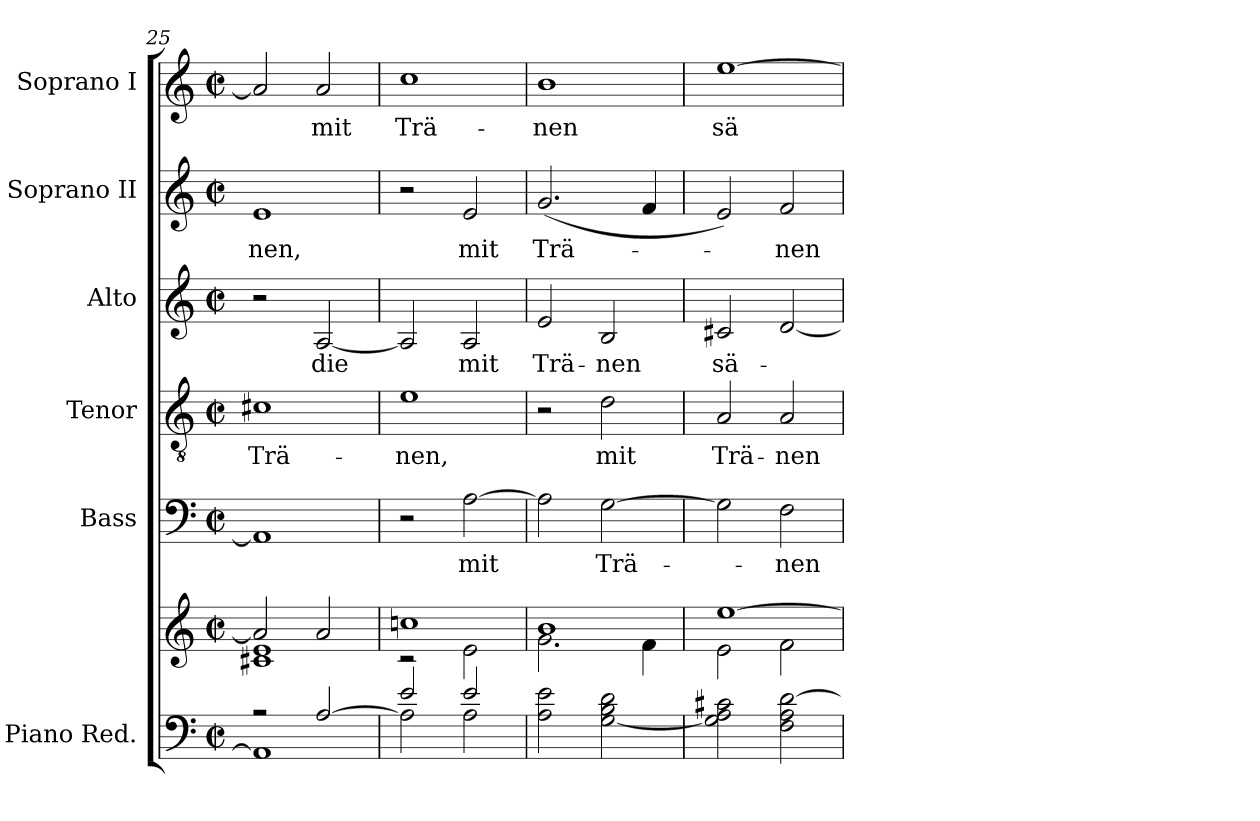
**kern	**kern	**kern	**text	**kern	**text	**kern	**text	**kern	**text	**kern	**text
*part6	*part6	*part5	*part5	*part4	*part4	*part3	*part3	*part2	*part2	*part1	*part1
*staff7	*staff6	*staff5	*staff5	*staff4	*staff4	*staff3	*staff3	*staff2	*staff2	*staff1	*staff1
*I"Piano Red.	*	*I"Bass	*	*I"Tenor	*	*I"Alto	*	*I"Soprano II	*	*I"Soprano I	*
*	*	*I'B	*	*I'T	*	*I'A	*	*I'S II	*	*I'S I	*
*clefF4	*clefG2	*clefF4	*	*clefGv2	*	*clefG2	*	*clefG2	*	*clefG2	*
*	*	*ITrd7c12	*	*ITrd7c12	*	*	*	*	*	*	*
*k[]	*k[]	*k[]	*	*k[]	*	*k[]	*	*k[]	*	*k[]	*
*C:	*C:	*C:	*	*C:	*	*C:	*	*C:	*	*C:	*
*M2/2	*M2/2	*M2/2	*	*M2/2	*	*M2/2	*	*M2/2	*	*M2/2	*
*met(c|)	*met(c|)	*met(c|)	*	*met(c|)	*	*met(c|)	*	*met(c|)	*	*met(c|)	*
=25	=25	=25	=25	=25	=25	=25	=25	=25	=25	=25	=25
*^	*^	*	*	*	*	*	*	*	*	*	*
!	!	!	!	!	!	!	!LO:LY:b:color=#000000	!	!	!	!	!	!
!	!	!	!	!	!	!	!	!	!	!	!LO:LY:b:color=#000000	!	!
2r	1AAi]	2ai/]	1c#Xi 1ei	1AAAi]	.	1C#Xi	Trä-	2r	.	1ei	-nen,	2ai/]	.
!	!	!	!	!	!	!	!	!	!LO:LY:b:color=#000000	!	!	!	!
!	!	!	!	!	!	!	!	!	!	!	!	!	!LO:LY:b:color=#000000
[<2Ai/	.	2ai/	.	.	.	.	.	[<2Ai/	die	.	.	2ai/	mit
=26	=26	=26	=26	=26	=26	=26	=26	=26	=26	=26	=26	=26	=26
!	!	!	!	!	!	!	!LO:LY:b:color=#000000	!	!	!	!	!	!
!	!	!	!	!	!	!	!	!	!	!	!	!	!LO:LY:b:color=#000000
2ei/	2Ai\]	1ccni	2r	2r	.	1Ei	-nen,	2Ai/]	.	2r	.	1cci	Trä-
!	!	!	!	!	!LO:LY:b:color=#000000	!	!	!	!	!	!	!	!
!	!	!	!	!	!	!	!	!	!LO:LY:b:color=#000000	!	!	!	!
!	!	!	!	!	!	!	!	!	!	!	!LO:LY:b:color=#000000	!	!
2ei/	2Ai\	.	2ei\	[>2AAi\	mit	.	.	2Ai/	mit	2ei/	mit	.	.
*v	*v	*	*	*	*	*	*	*	*	*	*	*	*
=27	=27	=27	=27	=27	=27	=27	=27	=27	=27	=27	=27	=27
*^	*	*	*	*	*	*	*	*	*	*	*	*
!	!	!	!	!	!	!	!	!	!LO:LY:b:color=#000000	!	!	!	!
*v	*v	*	*	*	*	*	*	*	*	*	*	*	*
*^	*	*	*	*	*	*	*	*	*	*	*	*
!	!	!	!	!	!	!	!	!	!	!	!LO:LY:b:color=#000000	!	!
*v	*v	*	*	*	*	*	*	*	*	*	*	*	*
*^	*	*	*	*	*	*	*	*	*	*	*	*
!	!	!	!	!	!	!	!	!	!	!	!	!	!LO:LY:b:color=#000000
*v	*v	*	*	*	*	*	*	*	*	*	*	*	*
2Ai\ 2ei	1bi	2.gi\	2AAi\]	.	2r	.	2ei/	Trä-	(2.gi/	Trä-	1bi	-nen
!	!	!	!	!LO:LY:b:color=#000000	!	!	!	!	!	!	!	!
!	!	!	!	!	!	!LO:LY:b:color=#000000	!	!	!	!	!	!
!	!	!	!	!	!	!	!	!LO:LY:b:color=#000000	!	!	!	!
[<2Gi\ 2Bi 2di	.	.	[>2GGi\	Trä-	2Di\	mit	2Bi/	-nen	.	.	.	.
.	.	4fi\	.	.	.	.	.	.	4fi/	.	.	.
=28	=28	=28	=28	=28	=28	=28	=28	=28	=28	=28	=28	=28
!	!	!	!	!	!	!LO:LY:b:color=#000000	!	!	!	!	!	!
!	!	!	!	!	!	!	!	!LO:LY:b:color=#000000	!	!	!	!
!	!	!	!	!	!	!	!	!	!	!	!	!LO:LY:b:color=#000000
2Gi\] 2Ai 2c#Xi	[>1eei	2ei\	2GGi\]	.	2AAi/	Trä-	2c#Xi/	sä-	2ei/)	.	[>1eei	sä-
!	!	!	!	!LO:LY:b:color=#000000	!	!	!	!	!	!	!	!
!	!	!	!	!	!	!LO:LY:b:color=#000000	!	!	!	!	!	!
!	!	!	!	!	!	!	!	!	!	!LO:LY:b:color=#000000	!	!
2Fi\ 2Ai [>2di	.	2fi\	2FFi\	-nen	2AAi/	-nen	[<2di/	.	2fi/	-nen	.	.
*	*v	*v	*	*	*	*	*	*	*	*	*	*
=	=	=	=	=	=	=	=	=	=	=	=
*-	*-	*-	*-	*-	*-	*-	*-	*-	*-	*-	*-
